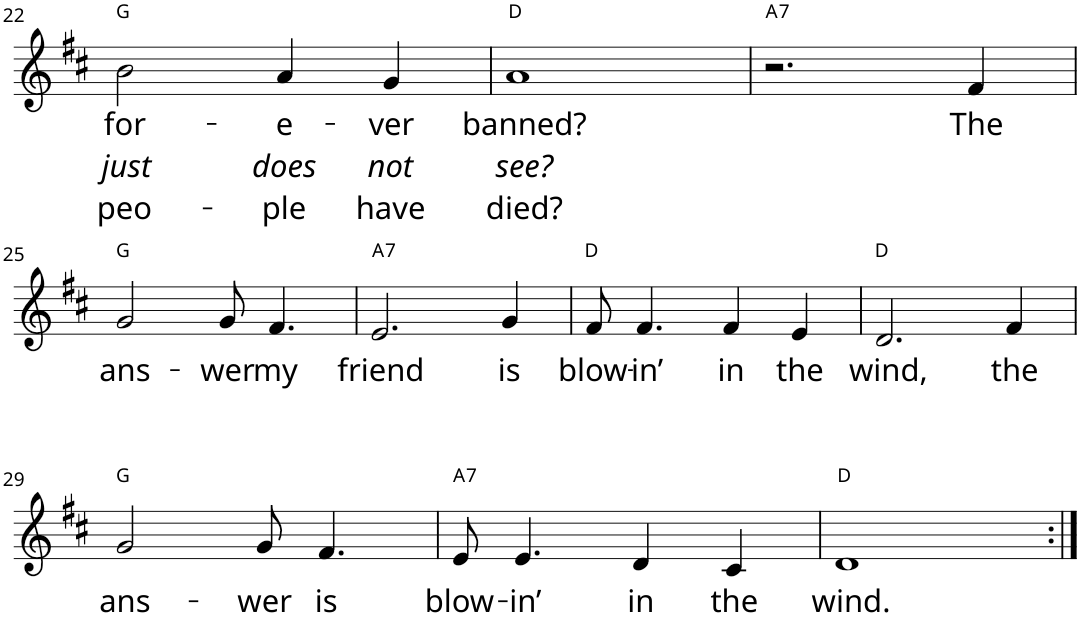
**kern	**text	**text	**text	**harte
*part1	*part1	*part1	*part1	*part1
*staff1	*staff1	*staff1	*staff1	*
*I"Voice	*	*	*	*
*I'Vo.	*	*	*	*
!!LO:PB:g=z
*clefG2	*	*	*	*
*k[f#c#]	*	*	*	*
*M4/4	*	*	*	*
=22	=22	=22	=22	=22
!	!LO:LY:b	!LO:LY:b	!LO:LY:b	!
2b\	for-	just	peo-	G:maj
!	!LO:LY:b	!LO:LY:b	!LO:LY:b	!
4a/	-e-	does	-ple	.
!	!LO:LY:b	!LO:LY:b	!LO:LY:b	!
4g/	-ver	not	have	.
=23	=23	=23	=23	=23
!	!LO:LY:b	!LO:LY:b	!LO:LY:b	!
1a	banned?	see?	died?	D:maj
=24	=24	=24	=24	=24
!	!	!	!	!LO:H:kt=7
2.r	.	.	.	A:7
!	!LO:LY:b	!	!	!
4f#/	The	.	.	.
!!LO:LB:g=z
=25	=25	=25	=25	=25
!	!LO:LY:b	!	!	!
2g/	ans-	.	.	G:maj
!	!LO:LY:b	!	!	!
8g/	-wer	.	.	.
!	!LO:LY:b	!	!	!
4.f#/	my	.	.	.
=26	=26	=26	=26	=26
!	!LO:LY:b	!	!	!LO:H:kt=7
2.e/	friend	.	.	A:7
!	!LO:LY:b	!	!	!
4g/	is	.	.	.
=27	=27	=27	=27	=27
!	!LO:LY:b	!	!	!
8f#/	blow-	.	.	D:maj
!	!LO:LY:b	!	!	!
4.f#/	-in’	.	.	.
!	!LO:LY:b	!	!	!
4f#/	in	.	.	.
!	!LO:LY:b	!	!	!
4e/	the	.	.	.
=28	=28	=28	=28	=28
!	!LO:LY:b	!	!	!
2.d/	wind,	.	.	D:maj
!	!LO:LY:b	!	!	!
4f#/	the	.	.	.
!!LO:LB:g=z
=29	=29	=29	=29	=29
!	!LO:LY:b	!	!	!
2g/	ans-	.	.	G:maj
!	!LO:LY:b	!	!	!
8g/	wer	.	.	.
!	!LO:LY:b	!	!	!
4.f#/	is	.	.	.
=30	=30	=30	=30	=30
!	!LO:LY:b	!	!	!LO:H:kt=7
8e/	blow-	.	.	A:7
!	!LO:LY:b	!	!	!
4.e/	-in’	.	.	.
!	!LO:LY:b	!	!	!
4d/	in	.	.	.
!	!LO:LY:b	!	!	!
4c#/	the	.	.	.
=31	=31	=31	=31	=31
!	!LO:LY:b	!	!	!
1d	wind.	.	.	D:maj
=:|!	=:|!	=:|!	=:|!	=:|!
*-	*-	*-	*-	*-
